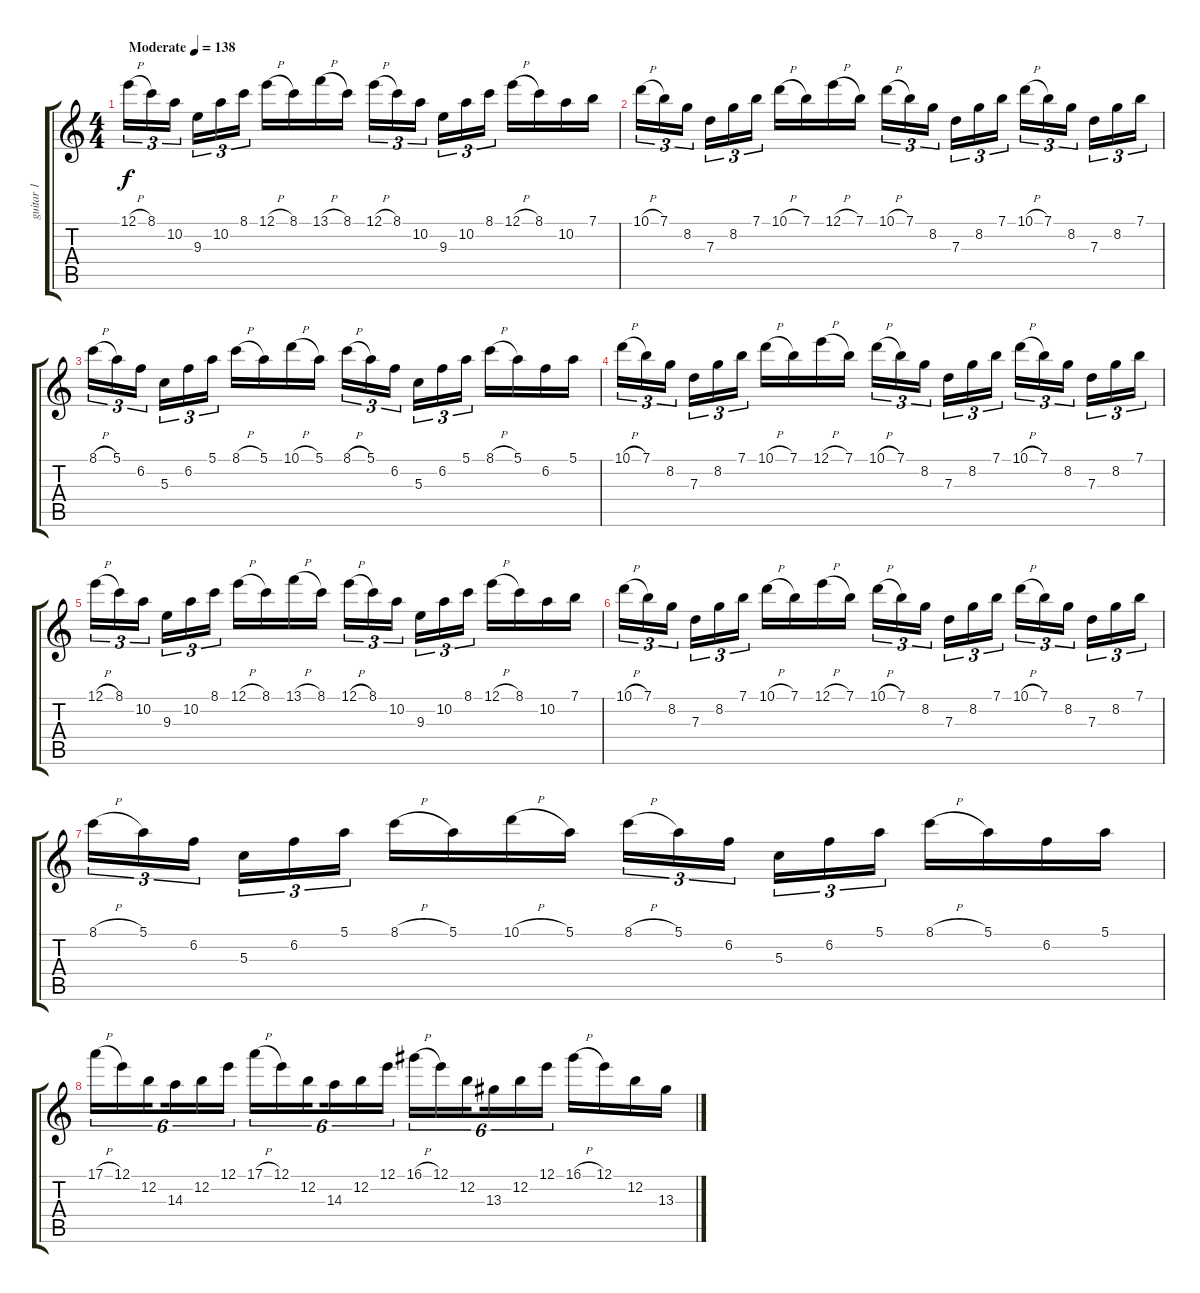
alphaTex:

\track ("guitar 1" "guitar 1") {instrument overdrivenguitar}
\staff {score tabs}
\tuning (E4 B3 G3 D3 A2 E2) {hide}
\ts (4 4)
\tempo (138 "Moderate")
\clef g2
\ks c
12.1{h}.16{tu (3 2) dy f instrument overdrivenguitar} 8.1.16{tu (3 2)} 10.2.16{tu (3 2) beam splitsecondary} 9.3.16{tu (3 2)} 10.2.16{tu (3 2)} 8.1.16{tu (3 2)} 12.1{h}.16 8.1.16 13.1{h}.16 8.1.16 12.1{h}.16{tu (3 2)} 8.1.16{tu (3 2)} 10.2.16{tu (3 2) beam splitsecondary} 9.3.16{tu (3 2)} 10.2.16{tu (3 2)} 8.1.16{tu (3 2)} 12.1{h}.16 8.1.16 10.2.16 7.1.16 |
10.1{h}.16{tu (3 2)} 7.1.16{tu (3 2)} 8.2.16{tu (3 2) beam splitsecondary} 7.3.16{tu (3 2)} 8.2.16{tu (3 2)} 7.1.16{tu (3 2)} 10.1{h}.16 7.1.16 12.1{h}.16 7.1.16 10.1{h}.16{tu (3 2)} 7.1.16{tu (3 2)} 8.2.16{tu (3 2) beam splitsecondary} 7.3.16{tu (3 2)} 8.2.16{tu (3 2)} 7.1.16{tu (3 2)} 10.1{h}.16{tu (3 2)} 7.1.16{tu (3 2)} 8.2.16{tu (3 2) beam splitsecondary} 7.3.16{tu (3 2)} 8.2.16{tu (3 2)} 7.1.16{tu (3 2)} |
8.1{h}.16{tu (3 2)} 5.1.16{tu (3 2)} 6.2.16{tu (3 2) beam splitsecondary} 5.3.16{tu (3 2)} 6.2.16{tu (3 2)} 5.1.16{tu (3 2)} 8.1{h}.16 5.1.16 10.1{h}.16 5.1.16 8.1{h}.16{tu (3 2)} 5.1.16{tu (3 2)} 6.2.16{tu (3 2) beam splitsecondary} 5.3.16{tu (3 2)} 6.2.16{tu (3 2)} 5.1.16{tu (3 2)} 8.1{h}.16 5.1.16 6.2.16 5.1.16 |
10.1{h}.16{tu (3 2)} 7.1.16{tu (3 2)} 8.2.16{tu (3 2) beam splitsecondary} 7.3.16{tu (3 2)} 8.2.16{tu (3 2)} 7.1.16{tu (3 2)} 10.1{h}.16 7.1.16 12.1{h}.16 7.1.16 10.1{h}.16{tu (3 2)} 7.1.16{tu (3 2)} 8.2.16{tu (3 2) beam splitsecondary} 7.3.16{tu (3 2)} 8.2.16{tu (3 2)} 7.1.16{tu (3 2)} 10.1{h}.16{tu (3 2)} 7.1.16{tu (3 2)} 8.2.16{tu (3 2) beam splitsecondary} 7.3.16{tu (3 2)} 8.2.16{tu (3 2)} 7.1.16{tu (3 2)} |
12.1{h}.16{tu (3 2)} 8.1.16{tu (3 2)} 10.2.16{tu (3 2) beam splitsecondary} 9.3.16{tu (3 2)} 10.2.16{tu (3 2)} 8.1.16{tu (3 2)} 12.1{h}.16 8.1.16 13.1{h}.16 8.1.16 12.1{h}.16{tu (3 2)} 8.1.16{tu (3 2)} 10.2.16{tu (3 2) beam splitsecondary} 9.3.16{tu (3 2)} 10.2.16{tu (3 2)} 8.1.16{tu (3 2)} 12.1{h}.16 8.1.16 10.2.16 7.1.16 |
10.1{h}.16{tu (3 2)} 7.1.16{tu (3 2)} 8.2.16{tu (3 2) beam splitsecondary} 7.3.16{tu (3 2)} 8.2.16{tu (3 2)} 7.1.16{tu (3 2)} 10.1{h}.16 7.1.16 12.1{h}.16 7.1.16 10.1{h}.16{tu (3 2)} 7.1.16{tu (3 2)} 8.2.16{tu (3 2) beam splitsecondary} 7.3.16{tu (3 2)} 8.2.16{tu (3 2)} 7.1.16{tu (3 2)} 10.1{h}.16{tu (3 2)} 7.1.16{tu (3 2)} 8.2.16{tu (3 2) beam splitsecondary} 7.3.16{tu (3 2)} 8.2.16{tu (3 2)} 7.1.16{tu (3 2)} |
8.1{h}.16{tu (3 2)} 5.1.16{tu (3 2)} 6.2.16{tu (3 2) beam splitsecondary} 5.3.16{tu (3 2)} 6.2.16{tu (3 2)} 5.1.16{tu (3 2)} 8.1{h}.16 5.1.16 10.1{h}.16 5.1.16 8.1{h}.16{tu (3 2)} 5.1.16{tu (3 2)} 6.2.16{tu (3 2) beam splitsecondary} 5.3.16{tu (3 2)} 6.2.16{tu (3 2)} 5.1.16{tu (3 2)} 8.1{h}.16 5.1.16 6.2.16 5.1.16 |
17.1{h}.16{tu (6 4)} 12.1.16{tu (6 4)} 12.2.16{tu (6 4) beam splitsecondary} 14.3.16{tu (6 4)} 12.2.16{tu (6 4)} 12.1.16{tu (6 4)} 17.1{h}.16{tu (6 4)} 12.1.16{tu (6 4)} 12.2.16{tu (6 4) beam splitsecondary} 14.3.16{tu (6 4)} 12.2.16{tu (6 4)} 12.1.16{tu (6 4)} 16.1{h}.16{tu (6 4)} 12.1.16{tu (6 4)} 12.2.16{tu (6 4) beam splitsecondary} 13.3.16{tu (6 4)} 12.2.16{tu (6 4)} 12.1.16{tu (6 4)} 16.1{h}.16 12.1.16 12.2.16 13.3.16
